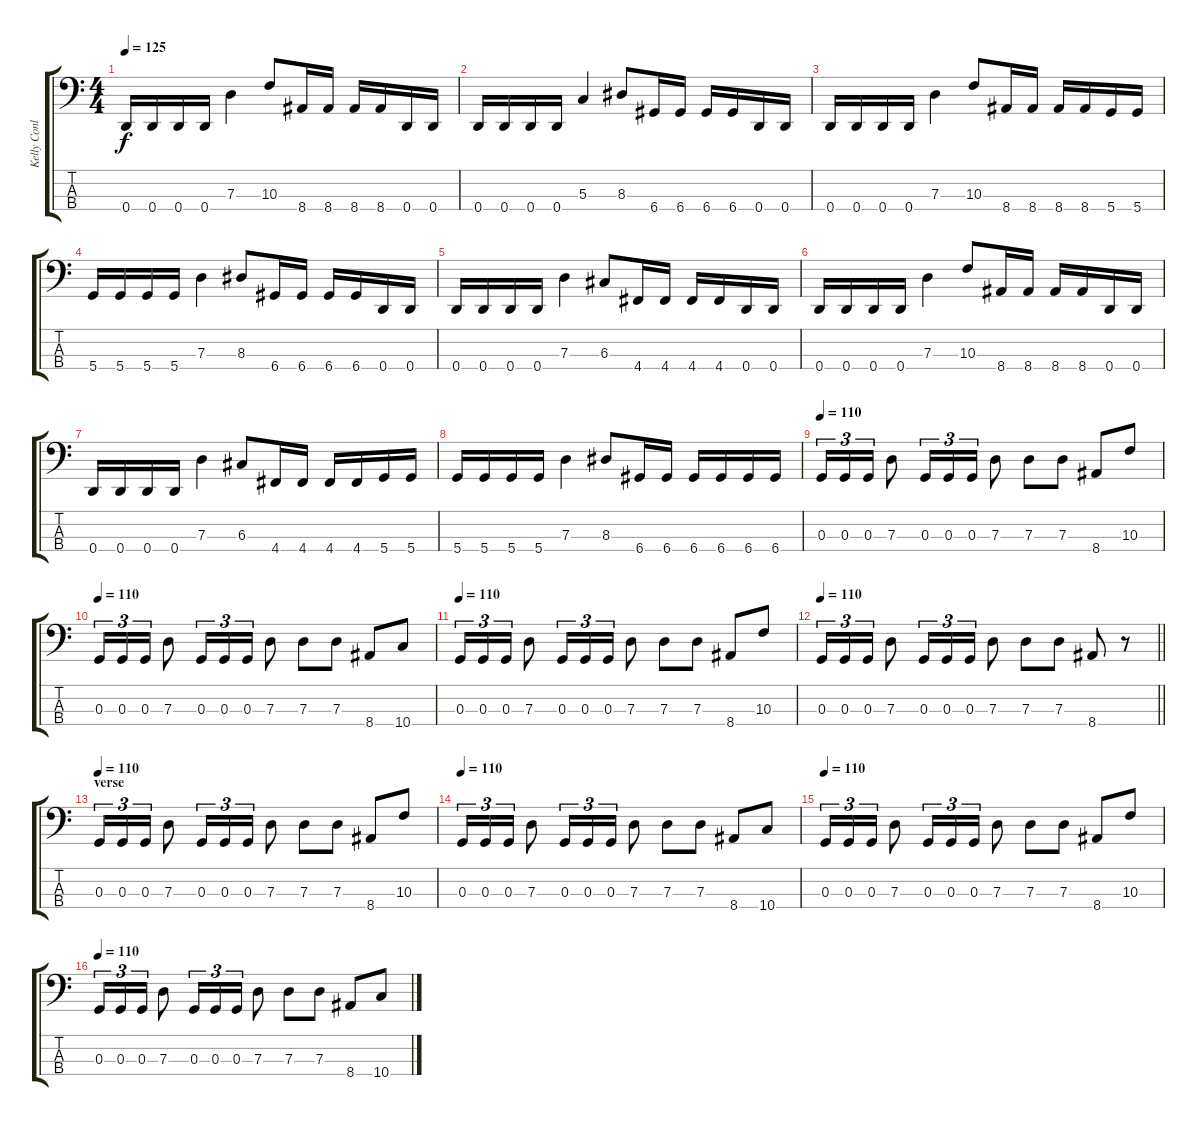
\track ("Kelly Conlon" "Kelly Conl") {instrument electricbassfinger}
\staff {score tabs}
\tuning (F2 C2 G1 D1) {hide}
\ts (4 4)
\tempo 125
\clef f4
\ks c
0.4.16{dy f instrument electricbassfinger} 0.4.16 0.4.16 0.4.16 7.3.4 10.3.8 8.4.16 8.4.16 8.4.16 8.4.16 0.4.16 0.4.16 |
0.4.16 0.4.16 0.4.16 0.4.16 5.3.4 8.3.8 6.4.16 6.4.16 6.4.16 6.4.16 0.4.16 0.4.16 |
0.4.16 0.4.16 0.4.16 0.4.16 7.3.4 10.3.8 8.4.16 8.4.16 8.4.16 8.4.16 5.4.16 5.4.16 |
5.4.16 5.4.16 5.4.16 5.4.16 7.3.4 8.3.8 6.4.16 6.4.16 6.4.16 6.4.16 0.4.16 0.4.16 |
0.4.16 0.4.16 0.4.16 0.4.16 7.3.4 6.3.8 4.4.16 4.4.16 4.4.16 4.4.16 0.4.16 0.4.16 |
0.4.16 0.4.16 0.4.16 0.4.16 7.3.4 10.3.8 8.4.16 8.4.16 8.4.16 8.4.16 0.4.16 0.4.16 |
0.4.16 0.4.16 0.4.16 0.4.16 7.3.4 6.3.8 4.4.16 4.4.16 4.4.16 4.4.16 5.4.16 5.4.16 |
5.4.16 5.4.16 5.4.16 5.4.16 7.3.4 8.3.8 6.4.16 6.4.16 6.4.16 6.4.16 6.4.16 6.4.16 |
\tempo 110
0.3.16{tu (3 2)} 0.3.16{tu (3 2)} 0.3.16{tu (3 2)} 7.3.8 0.3.16{tu (3 2)} 0.3.16{tu (3 2)} 0.3.16{tu (3 2)} 7.3.8 7.3.8 7.3.8 8.4.8 10.3.8 |
\tempo 110
0.3.16{tu (3 2)} 0.3.16{tu (3 2)} 0.3.16{tu (3 2)} 7.3.8 0.3.16{tu (3 2)} 0.3.16{tu (3 2)} 0.3.16{tu (3 2)} 7.3.8 7.3.8 7.3.8 8.4.8 10.4.8 |
\tempo 110
0.3.16{tu (3 2)} 0.3.16{tu (3 2)} 0.3.16{tu (3 2)} 7.3.8 0.3.16{tu (3 2)} 0.3.16{tu (3 2)} 0.3.16{tu (3 2)} 7.3.8 7.3.8 7.3.8 8.4.8 10.3.8 |
\tempo 110
\barLineRight lightlight
0.3.16{tu (3 2)} 0.3.16{tu (3 2)} 0.3.16{tu (3 2)} 7.3.8 0.3.16{tu (3 2)} 0.3.16{tu (3 2)} 0.3.16{tu (3 2)} 7.3.8 7.3.8 7.3.8 8.4.8 r.8 |
\section ("" "verse")
\tempo 110
0.3.16{tu (3 2)} 0.3.16{tu (3 2)} 0.3.16{tu (3 2)} 7.3.8 0.3.16{tu (3 2)} 0.3.16{tu (3 2)} 0.3.16{tu (3 2)} 7.3.8 7.3.8 7.3.8 8.4.8 10.3.8 |
\tempo 110
0.3.16{tu (3 2)} 0.3.16{tu (3 2)} 0.3.16{tu (3 2)} 7.3.8 0.3.16{tu (3 2)} 0.3.16{tu (3 2)} 0.3.16{tu (3 2)} 7.3.8 7.3.8 7.3.8 8.4.8 10.4.8 |
\tempo 110
0.3.16{tu (3 2)} 0.3.16{tu (3 2)} 0.3.16{tu (3 2)} 7.3.8 0.3.16{tu (3 2)} 0.3.16{tu (3 2)} 0.3.16{tu (3 2)} 7.3.8 7.3.8 7.3.8 8.4.8 10.3.8 |
\tempo 110
0.3.16{tu (3 2)} 0.3.16{tu (3 2)} 0.3.16{tu (3 2)} 7.3.8 0.3.16{tu (3 2)} 0.3.16{tu (3 2)} 0.3.16{tu (3 2)} 7.3.8 7.3.8 7.3.8 8.4.8 10.4.8
